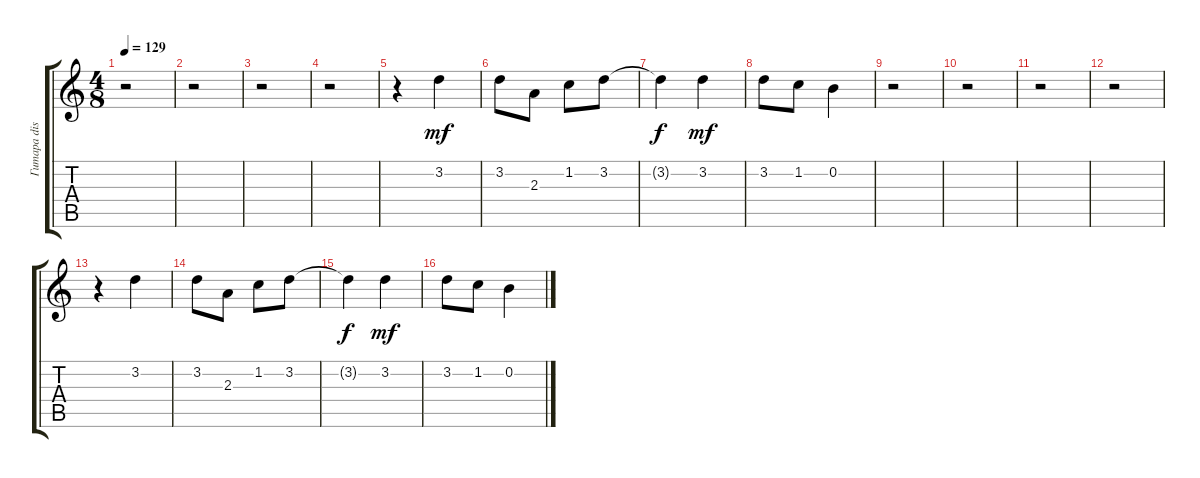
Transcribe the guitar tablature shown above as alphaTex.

\track ("Гитара dist2" "Гитара dis") {instrument distortionguitar}
\staff {score tabs}
\tuning (E4 B3 G3 D3 A2 E2) {hide}
\ts (4 8)
\tempo 129
\clef g2
\ks c
r.2{dy mp} |
r.2 |
r.2 |
r.2 |
r.4 3.2.4{dy mf} |
3.2.8 2.3.8 1.2.8 3.2.8 |
3.2{t}.4{dy f} 3.2.4{dy mf} |
3.2.8 1.2.8 0.2.4 |
r.2 |
r.2 |
r.2 |
r.2 |
r.4 3.2.4 |
3.2.8 2.3.8 1.2.8 3.2.8 |
3.2{t}.4{dy f} 3.2.4{dy mf} |
3.2.8 1.2.8 0.2.4
